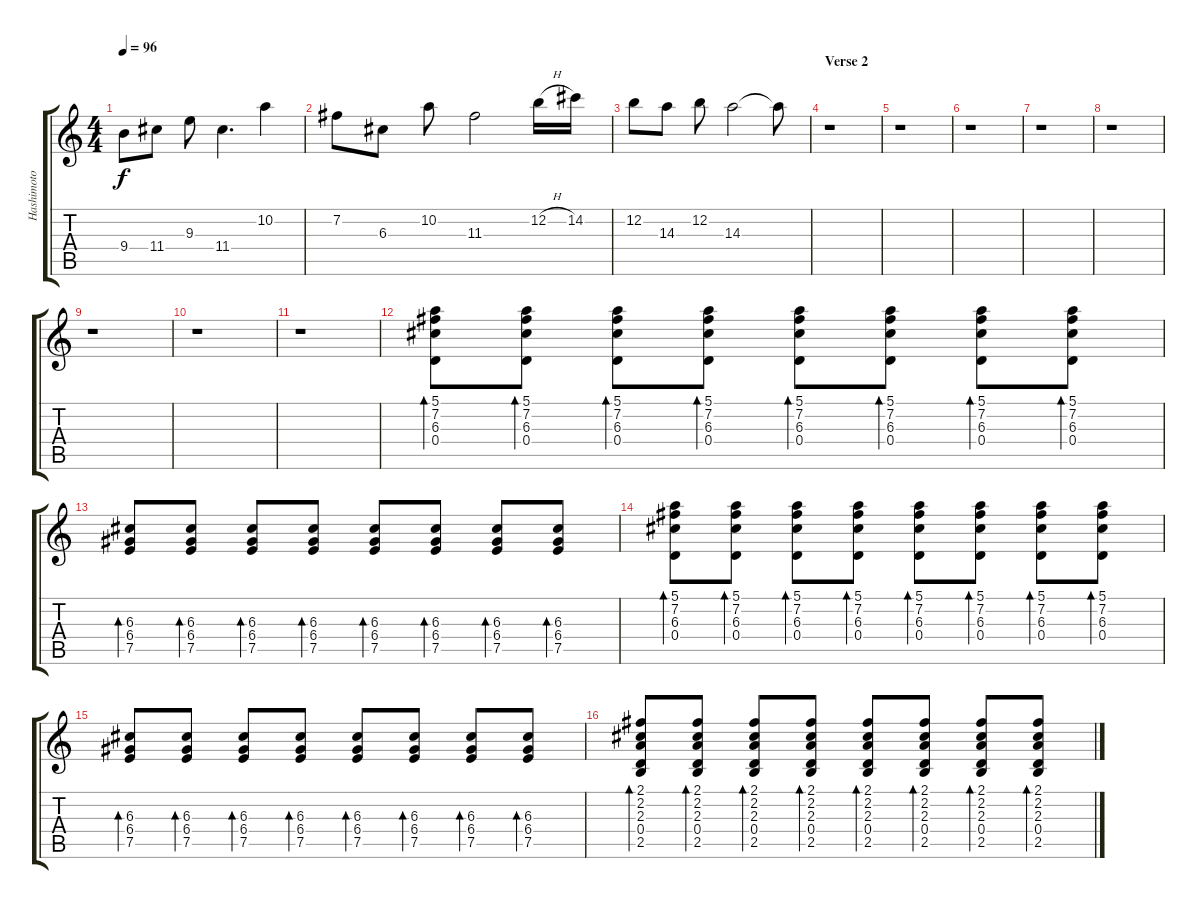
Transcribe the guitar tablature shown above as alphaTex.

\track ("Hashimoto Eriko" "Hashimoto ") {instrument distortionguitar}
\staff {score tabs}
\tuning (E4 B3 G3 D3 A2 E2) {hide}
\ts (4 4)
\tempo 96
\clef g2
\ks c
9.4.8{dy f} 11.4.8 9.3.8 11.4.4{d} 10.2.4 |
7.2.8 6.3.8 10.2.8 11.3.2 12.2{h}.16 14.2.16 |
12.2.8 14.3.8 12.2.8 14.3.2 14.3{t}.8 |
\section ("" "Verse 2")
r.1 |
r.1 |
r.1 |
r.1 |
r.1 |
r.1 |
r.1 |
r.1 |
(5.1 7.2 6.3 0.4).8{bd 120} (5.1 7.2 6.3 0.4).8{bd 120} (5.1 7.2 6.3 0.4).8{bd 120} (5.1 7.2 6.3 0.4).8{bd 120} (5.1 7.2 6.3 0.4).8{bd 120} (5.1 7.2 6.3 0.4).8{bd 120} (5.1 7.2 6.3 0.4).8{bd 120} (5.1 7.2 6.3 0.4).8{bd 120} |
(6.3 6.4 7.5).8{bd 120} (6.3 6.4 7.5).8{bd 120} (6.3 6.4 7.5).8{bd 120} (6.3 6.4 7.5).8{bd 120} (6.3 6.4 7.5).8{bd 120} (6.3 6.4 7.5).8{bd 120} (6.3 6.4 7.5).8{bd 120} (6.3 6.4 7.5).8{bd 120} |
(5.1 7.2 6.3 0.4).8{bd 120} (5.1 7.2 6.3 0.4).8{bd 120} (5.1 7.2 6.3 0.4).8{bd 120} (5.1 7.2 6.3 0.4).8{bd 120} (5.1 7.2 6.3 0.4).8{bd 120} (5.1 7.2 6.3 0.4).8{bd 120} (5.1 7.2 6.3 0.4).8{bd 120} (5.1 7.2 6.3 0.4).8{bd 120} |
(6.3 6.4 7.5).8{bd 120} (6.3 6.4 7.5).8{bd 120} (6.3 6.4 7.5).8{bd 120} (6.3 6.4 7.5).8{bd 120} (6.3 6.4 7.5).8{bd 120} (6.3 6.4 7.5).8{bd 120} (6.3 6.4 7.5).8{bd 120} (6.3 6.4 7.5).8{bd 120} |
(2.1 2.2 2.3 0.4 2.5).8{bd 120} (2.1 2.2 2.3 0.4 2.5).8{bd 120} (2.1 2.2 2.3 0.4 2.5).8{bd 120} (2.1 2.2 2.3 0.4 2.5).8{bd 120} (2.1 2.2 2.3 0.4 2.5).8{bd 120} (2.1 2.2 2.3 0.4 2.5).8{bd 120} (2.1 2.2 2.3 0.4 2.5).8{bd 120} (2.1 2.2 2.3 0.4 2.5).8{bd 120}
